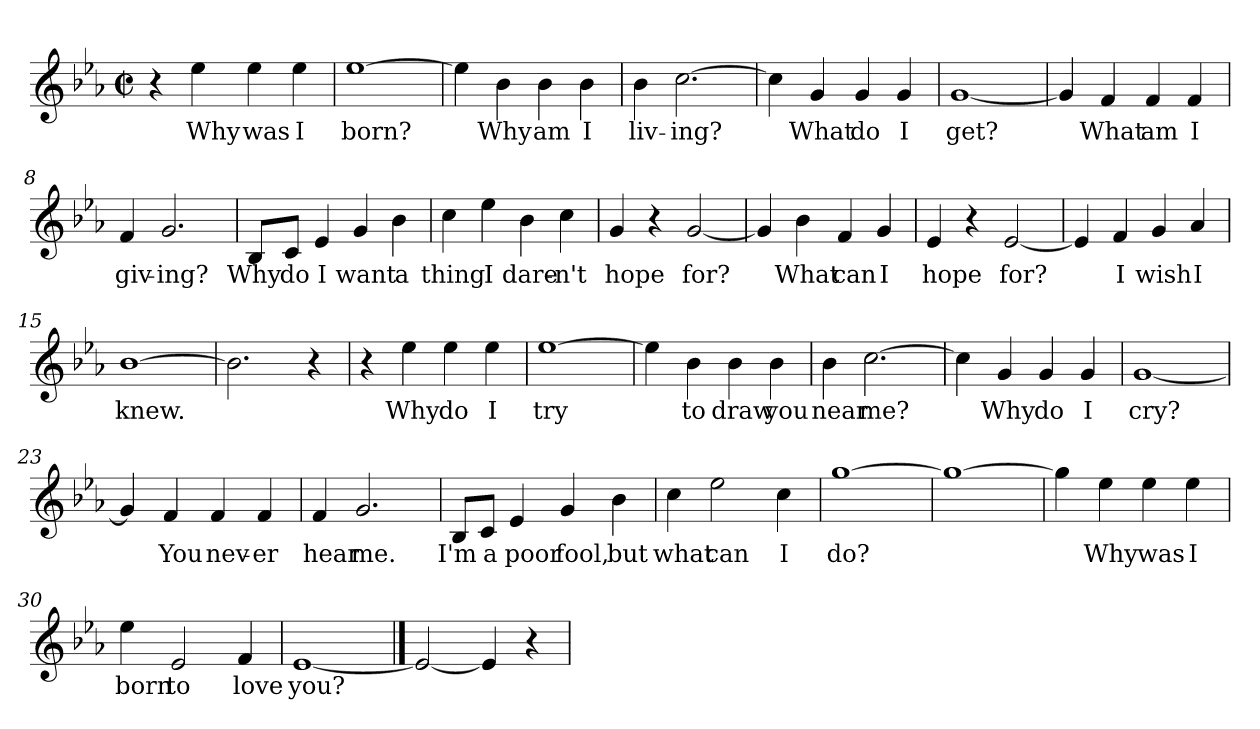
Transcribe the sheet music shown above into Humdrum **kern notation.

**kern	**text
*part1	*part1
*staff1	*staff1
*clefG2	*
*k[b-e-a-]	*
*E-:	*
*M2/2	*
*met(c|)	*
=1	=1
4r	.
4ee-\	Why
4ee-\	was
4ee-\	I
=2	=2
[1ee-	born?
=3	=3
4ee-\]	.
4b-\	Why
4b-\	am
4b-\	I
=4	=4
4b-\	liv-
[2.cc\	-ing?
=5	=5
4cc\]	.
4g/	What
4g/	do
4g/	I
!!LO:LB:g=z
=6	=6
[1g	get?
=7	=7
4g/]	.
4f/	What
4f/	am
4f/	I
=8	=8
4f/	giv-
2.g/	-ing?
=9	=9
8B-/L	Why
8c/J	do
4e-/	I
4g/	want
4b-\	a
=10	=10
4cc\	thing
4ee-\	I
4b-\	dare-
4cc\	-n't
!!LO:LB:g=z
=11	=11
4g/	hope
4r	.
[2g/	-for?
=12	=12
4g/]	.
4b-\	What
4f/	can
4g/	I
=13	=13
4e-/	hope
4r	.
[2e-/	for?
=14	=14
4e-/]	.
4f/	I
4g/	wish
4a-/	I
=15	=15
[1b-	knew.
!!LO:LB:g=z
=16	=16
2.b-\]	.
4r	.
=17	=17
4r	.
4ee-\	Why
4ee-\	do
4ee-\	I
=18	=18
[1ee-	try
=19	=19
4ee-\]	.
4b-\	to
4b-\	draw
4b-\	you
=20	=20
4b-\	near
[2.cc\	me?
=21	=21
4cc\]	.
4g/	Why
4g/	do
4g/	I
!!LO:LB:g=z
=22	=22
[1g	cry?
=23	=23
4g/]	.
4f/	You
4f/	nev-
4f/	-er
=24	=24
4f/	hear
2.g/	me.
=25	=25
8B-/L	I'm
8c/J	a
4e-/	poor
4g/	fool,
4b-\	but
=26	=26
4cc\	what
2ee-\	can
4cc\	I
=27	=27
[1gg	do?
!!LO:LB:g=z
=28	=28
1gg_	.
=29	=29
4gg\]	.
4ee-\	Why
4ee-\	was
4ee-\	I
=30	=30
4ee-\	born
2e-/	to
4f/	love
=31	=31
[1e-	you?
==32	==32
2e-/_	.
4e-/]	.
4r	.
=	=
*-	*-
